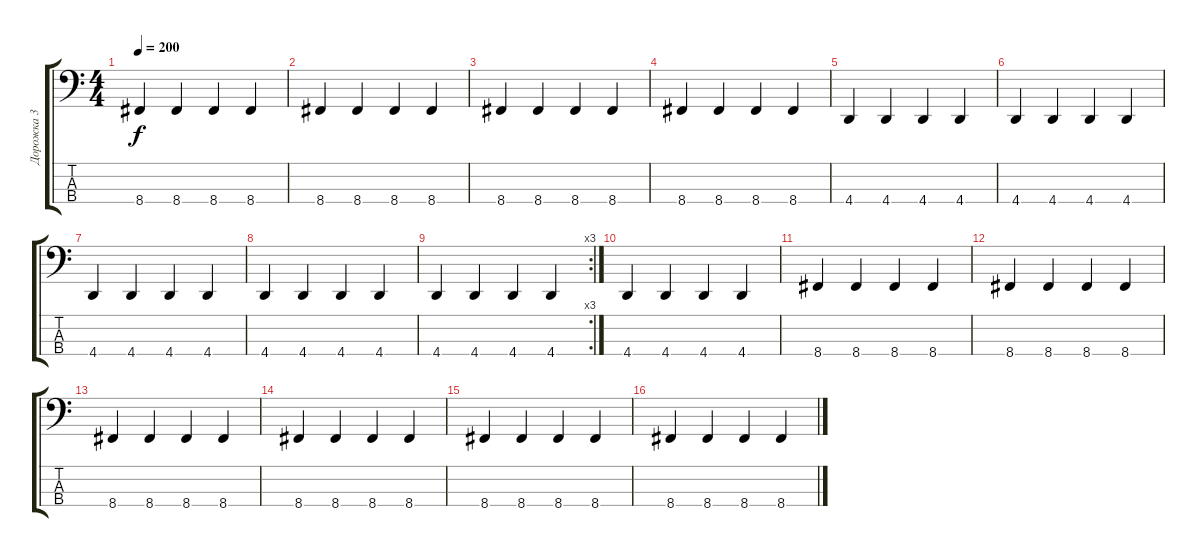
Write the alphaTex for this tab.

\track ("Дорожка 3" "Дорожка 3") {instrument electricbassfinger}
\staff {score tabs}
\tuning (Eb2 Bb1 F1 Bb0) {hide}
\ts (4 4)
\tempo 200
\clef f4
\ks c
8.4.4{dy f} 8.4.4 8.4.4 8.4.4 |
8.4.4 8.4.4 8.4.4 8.4.4 |
8.4.4 8.4.4 8.4.4 8.4.4 |
8.4.4 8.4.4 8.4.4 8.4.4 |
4.4.4 4.4.4 4.4.4 4.4.4 |
4.4.4 4.4.4 4.4.4 4.4.4 |
4.4.4 4.4.4 4.4.4 4.4.4 |
4.4.4 4.4.4 4.4.4 4.4.4 |
\rc 3
4.4.4 4.4.4 4.4.4 4.4.4 |
4.4.4 4.4.4 4.4.4 4.4.4 |
8.4.4 8.4.4 8.4.4 8.4.4 |
8.4.4 8.4.4 8.4.4 8.4.4 |
8.4.4 8.4.4 8.4.4 8.4.4 |
8.4.4 8.4.4 8.4.4 8.4.4 |
8.4.4 8.4.4 8.4.4 8.4.4 |
8.4.4 8.4.4 8.4.4 8.4.4
